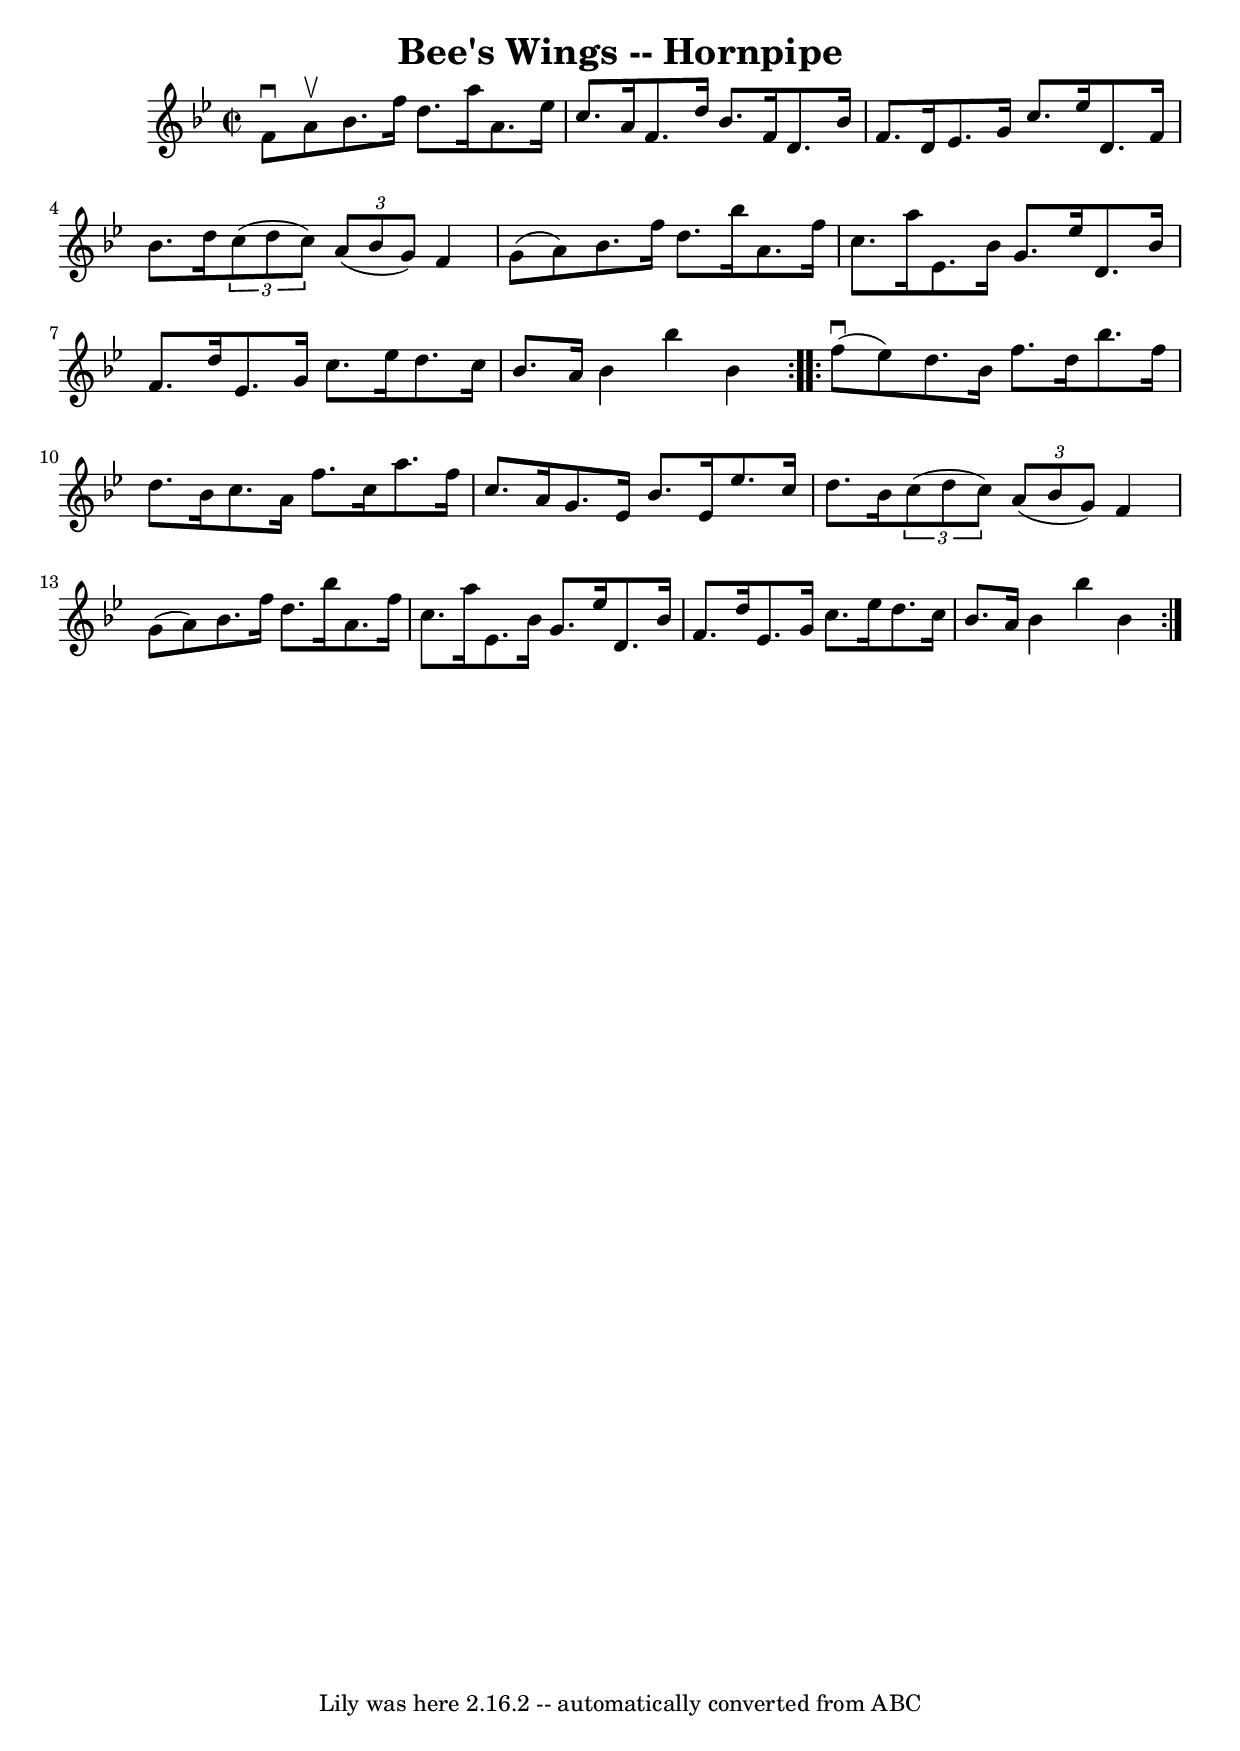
\version "2.16.2"
\include "Mammoth.ily"
\header {
  %% book = "Cole's 1000 Fiddle Tunes"
  crossRefNumber = "1"
  footnotes = ""
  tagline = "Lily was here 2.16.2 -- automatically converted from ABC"
  title = "Bee's Wings -- Hornpipe"

}
voicedefault =  {



  \repeat volta 2 {

    \override Staff.TimeSignature #'style = #'C
    \time 2/2 
    \key bes \major f'8^\downbow a'8^\upbow |
    bes'8.    
    f''16 d''8. a''16 a'8. ees''16 c''8. a'16  |
    f'8.    
    d''16 bes'8. f'16 d'8. bes'16 f'8. d'16  |
    ees'8.  
    g'16 c''8. ees''16 d'8. f'16 bes'8. d''16  |
    
    \times 2/3 { c''8 (d''8 c''8) 
	       }   \times 2/3 { a'8 (bes'8    
				g'8) 
			      } f'4 g'8 (a'8) |
    bes'8. f''16 d''8.    
    bes''16 a'8. f''16 c''8. a''16  |
    ees'8. bes'16 g'8. 
    ees''16 d'8. bes'16 f'8. d''16  |
    ees'8. g'16    
    c''8. ees''16 d''8. c''16 bes'8. a'16  |
    bes'4    
    bes''4 bes'4  
  }     
  \repeat volta 2 {
    f''8 (^\downbow ees''8) 
    |
    d''8. bes'16 f''8. d''16 bes''8. f''16 d''8.    
    bes'16  |
    c''8. a'16 f''8. c''16 a''8. f''16 c''8.   
    a'16  |
    g'8. ees'16 bes'8. ees'16 ees''8. c''16    
    d''8. bes'16  |
    \times 2/3 { c''8 (d''8 c''8) 
	       }   
    \times 2/3 { a'8 (bes'8 g'8) 
	       } f'4 g'8 (a'8) |
    
    bes'8. f''16 d''8. bes''16 a'8. f''16 c''8. a''16  
    |
    ees'8. bes'16 g'8. ees''16 d'8. bes'16 f'8.    
    d''16  |
    ees'8. g'16 c''8. ees''16 d''8. c''16    
    bes'8. a'16  |
    bes'4 bes''4 bes'4  
  }   

}

\score{
  <<

    \context Staff="default"
    {
      \voicedefault 
      
    }

  >>
  \layout {
    
  }
  \midi {
  }

}
